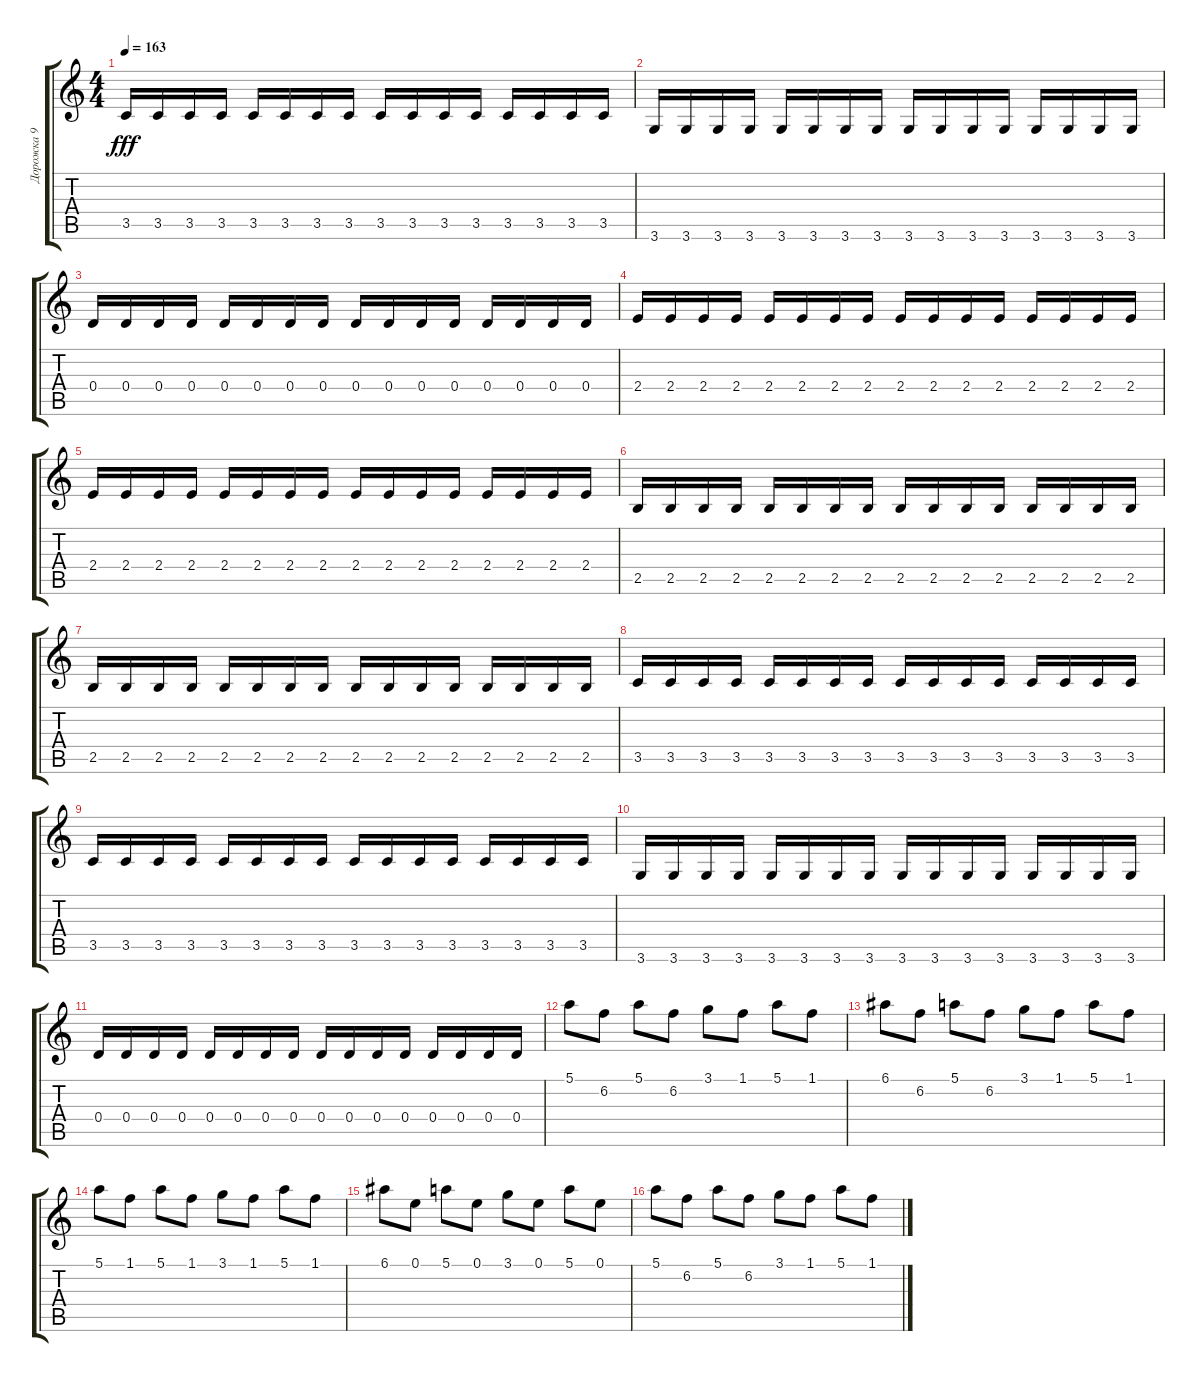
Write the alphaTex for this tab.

\track ("Дорожка 9" "Дорожка 9") {instrument distortionguitar}
\staff {score tabs}
\tuning (E4 B3 G3 D3 A2 E2) {hide}
\ts (4 4)
\tempo 163
\clef g2
\ks c
3.5.16{dy fff} 3.5.16 3.5.16 3.5.16 3.5.16 3.5.16 3.5.16 3.5.16 3.5.16 3.5.16 3.5.16 3.5.16 3.5.16 3.5.16 3.5.16 3.5.16 |
3.6.16 3.6.16 3.6.16 3.6.16 3.6.16 3.6.16 3.6.16 3.6.16 3.6.16 3.6.16 3.6.16 3.6.16 3.6.16 3.6.16 3.6.16 3.6.16 |
0.4.16 0.4.16 0.4.16 0.4.16 0.4.16 0.4.16 0.4.16 0.4.16 0.4.16 0.4.16 0.4.16 0.4.16 0.4.16 0.4.16 0.4.16 0.4.16 |
2.4.16 2.4.16 2.4.16 2.4.16 2.4.16 2.4.16 2.4.16 2.4.16 2.4.16 2.4.16 2.4.16 2.4.16 2.4.16 2.4.16 2.4.16 2.4.16 |
2.4.16 2.4.16 2.4.16 2.4.16 2.4.16 2.4.16 2.4.16 2.4.16 2.4.16 2.4.16 2.4.16 2.4.16 2.4.16 2.4.16 2.4.16 2.4.16 |
2.5.16 2.5.16 2.5.16 2.5.16 2.5.16 2.5.16 2.5.16 2.5.16 2.5.16 2.5.16 2.5.16 2.5.16 2.5.16 2.5.16 2.5.16 2.5.16 |
2.5.16 2.5.16 2.5.16 2.5.16 2.5.16 2.5.16 2.5.16 2.5.16 2.5.16 2.5.16 2.5.16 2.5.16 2.5.16 2.5.16 2.5.16 2.5.16 |
3.5.16 3.5.16 3.5.16 3.5.16 3.5.16 3.5.16 3.5.16 3.5.16 3.5.16 3.5.16 3.5.16 3.5.16 3.5.16 3.5.16 3.5.16 3.5.16 |
3.5.16 3.5.16 3.5.16 3.5.16 3.5.16 3.5.16 3.5.16 3.5.16 3.5.16 3.5.16 3.5.16 3.5.16 3.5.16 3.5.16 3.5.16 3.5.16 |
3.6.16 3.6.16 3.6.16 3.6.16 3.6.16 3.6.16 3.6.16 3.6.16 3.6.16 3.6.16 3.6.16 3.6.16 3.6.16 3.6.16 3.6.16 3.6.16 |
0.4.16 0.4.16 0.4.16 0.4.16 0.4.16 0.4.16 0.4.16 0.4.16 0.4.16 0.4.16 0.4.16 0.4.16 0.4.16 0.4.16 0.4.16 0.4.16 |
5.1.8 6.2.8 5.1.8 6.2.8 3.1.8 1.1.8 5.1.8 1.1.8 |
6.1.8 6.2.8 5.1.8 6.2.8 3.1.8 1.1.8 5.1.8 1.1.8 |
5.1.8 1.1.8 5.1.8 1.1.8 3.1.8 1.1.8 5.1.8 1.1.8 |
6.1.8 0.1.8 5.1.8 0.1.8 3.1.8 0.1.8 5.1.8 0.1.8 |
5.1.8 6.2.8 5.1.8 6.2.8 3.1.8 1.1.8 5.1.8 1.1.8
